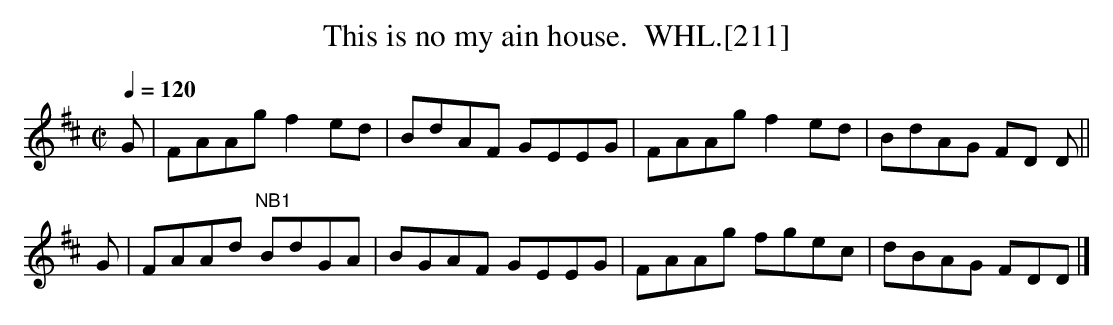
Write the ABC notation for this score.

X:1
T:This is no my ain house.  WHL.[211]
M:C|
L:1/8
Q:1/4=120
K:D
G|FAAg f2 ed|BdAF GEEG|FAAg f2 ed|BdAG FD D ||
G|FAAd "^NB1"BdGA|BGAF GEEG|FAAg fgec|dBAG FDD |]
